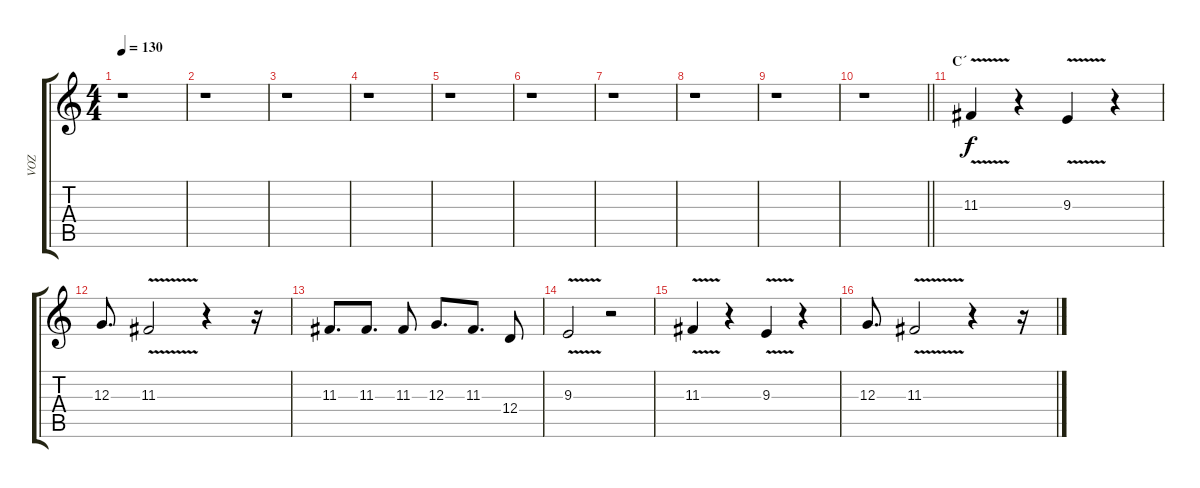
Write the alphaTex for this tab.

\track ("VOZ" "VOZ") {instrument flute}
\staff {score tabs}
\tuning (E4 B3 G3 D3 A2 E2) {hide}
\ts (4 4)
\tempo 130
\clef g2
\ks c
r.1{dy f} |
r.1 |
r.1 |
r.1 |
r.1 |
r.1 |
r.1 |
r.1 |
r.1 |
\barLineRight lightlight
r.1 |
\section ("" "C´")
11.3{v}.4 r.4 9.3{v}.4 r.4 |
12.3.8{d} 11.3{v}.2 r.4 r.16 |
11.3.8{d} 11.3.8{d} 11.3.8 12.3.8{d} 11.3.8{d} 12.4.8 |
9.3{v}.2 r.2 |
11.3{v}.4 r.4 9.3{v}.4 r.4 |
12.3.8{d} 11.3{v}.2 r.4 r.16
